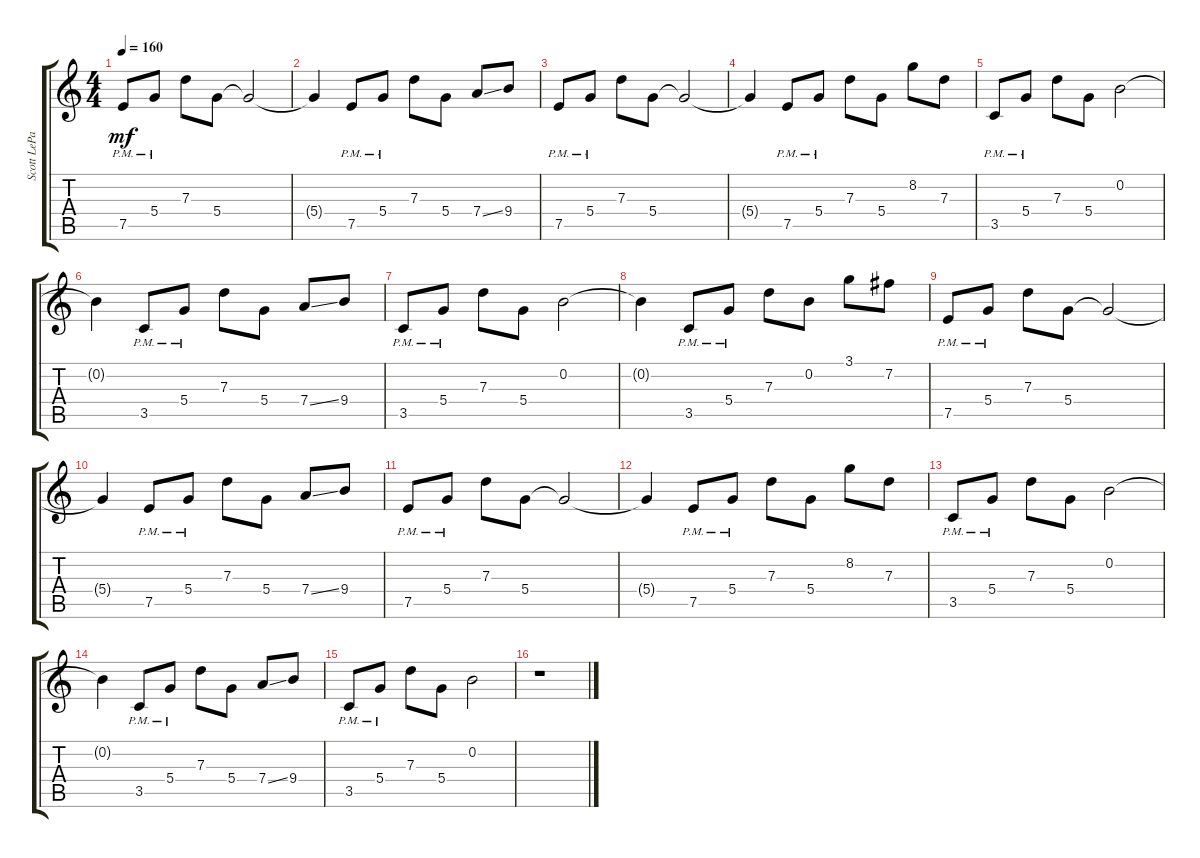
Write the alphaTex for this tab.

\track ("Scott LePage Clean 1" "Scott LePa") {instrument acousticguitarnylon}
\staff {score tabs}
\tuning (E4 B3 G3 D3 A2 D2) {hide}
\ts (4 4)
\tempo 160
\clef g2
\ks c
7.5{pm}.8{dy mf} 5.4{pm}.8 7.3.8 5.4.8 5.4{t}.2 |
5.4{t}.4 7.5{pm}.8 5.4{pm}.8 7.3.8 5.4.8 7.4{ss}.8 9.4.8 |
7.5{pm}.8 5.4{pm}.8 7.3.8 5.4.8 5.4{t}.2 |
5.4{t}.4 7.5{pm}.8 5.4{pm}.8 7.3.8 5.4.8 8.2.8 7.3.8 |
3.5{pm}.8 5.4{pm}.8 7.3.8 5.4.8 0.2.2 |
0.2{t}.4 3.5{pm}.8 5.4{pm}.8 7.3.8 5.4.8 7.4{ss}.8 9.4.8 |
3.5{pm}.8 5.4{pm}.8 7.3.8 5.4.8 0.2.2 |
0.2{t}.4 3.5{pm}.8 5.4{pm}.8 7.3.8 0.2.8 3.1.8 7.2.8 |
7.5{pm}.8 5.4{pm}.8 7.3.8 5.4.8 5.4{t}.2 |
5.4{t}.4 7.5{pm}.8 5.4{pm}.8 7.3.8 5.4.8 7.4{ss}.8 9.4.8 |
7.5{pm}.8 5.4{pm}.8 7.3.8 5.4.8 5.4{t}.2 |
5.4{t}.4 7.5{pm}.8 5.4{pm}.8 7.3.8 5.4.8 8.2.8 7.3.8 |
3.5{pm}.8 5.4{pm}.8 7.3.8 5.4.8 0.2.2 |
0.2{t}.4 3.5{pm}.8 5.4{pm}.8 7.3.8 5.4.8 7.4{ss}.8 9.4.8 |
3.5{pm}.8 5.4{pm}.8 7.3.8 5.4.8 0.2.2 |
r.1
